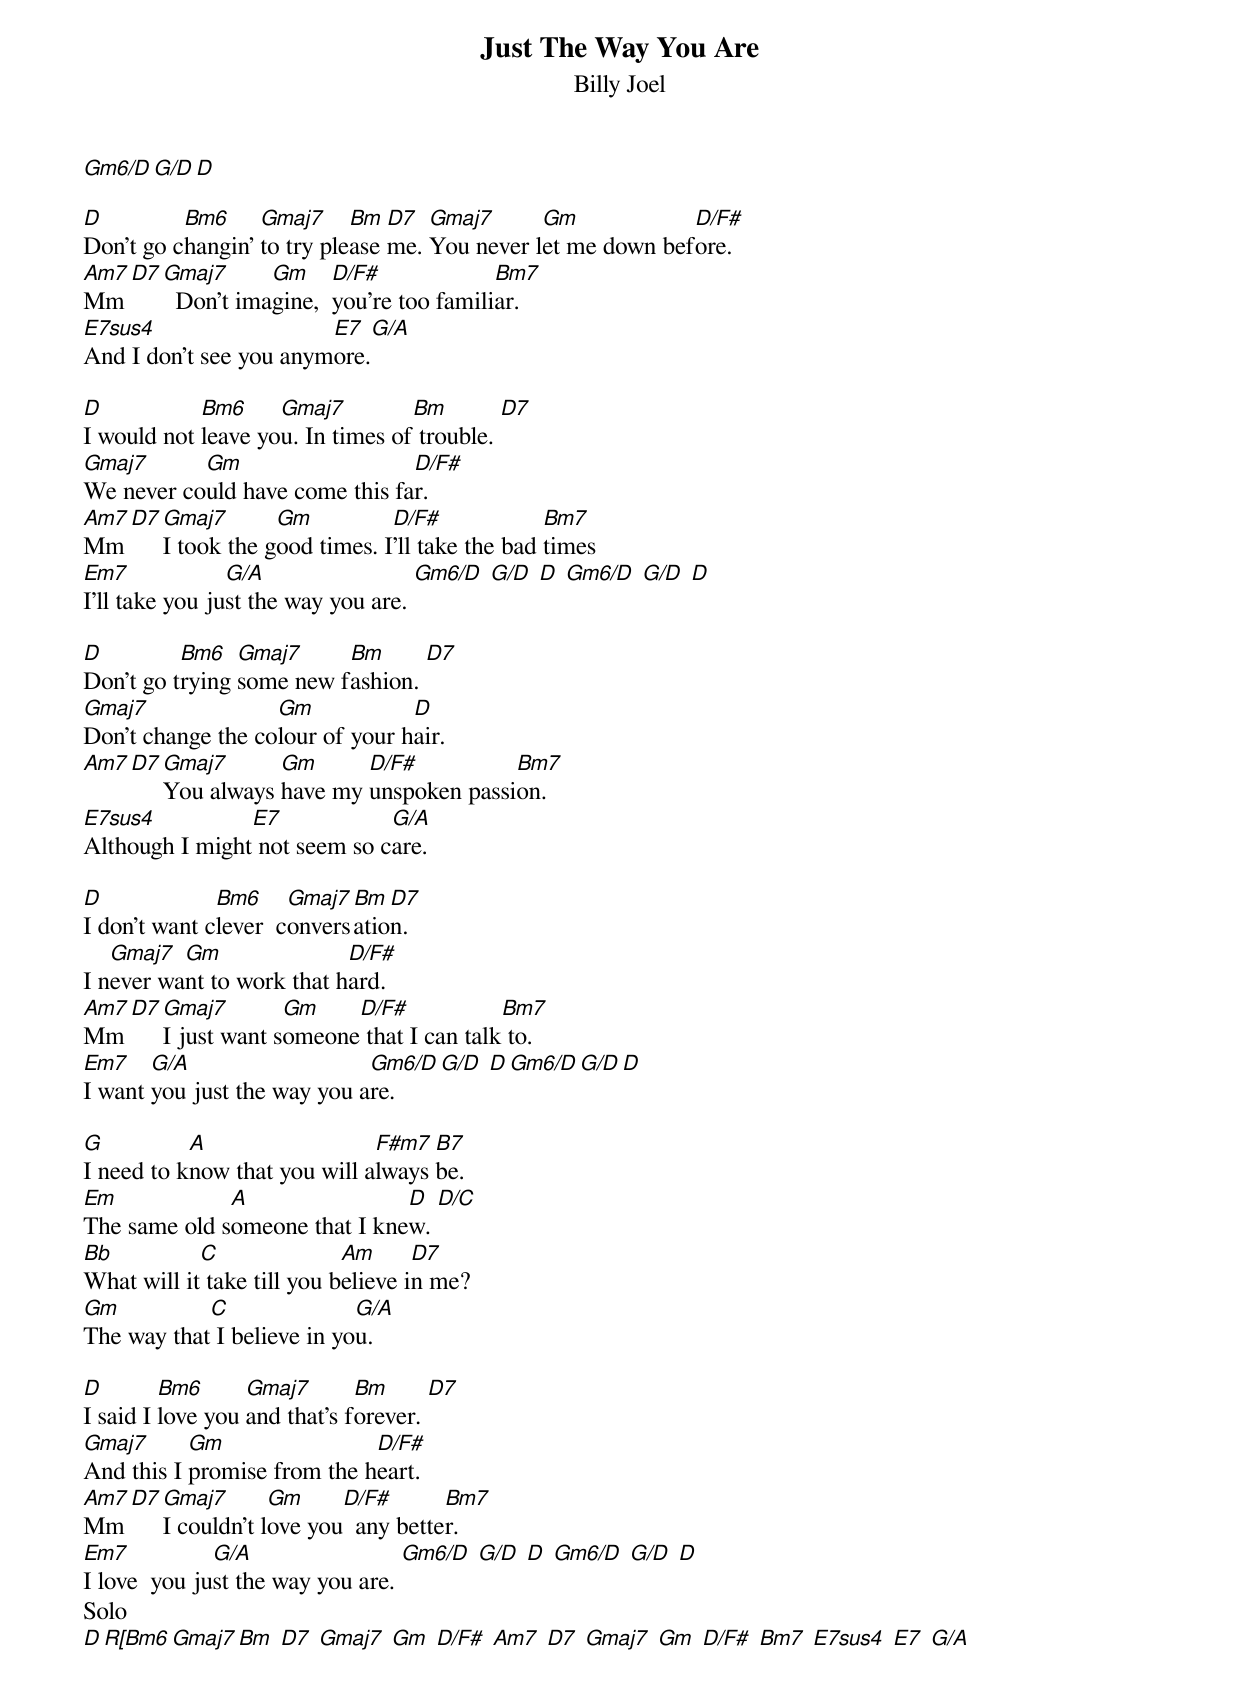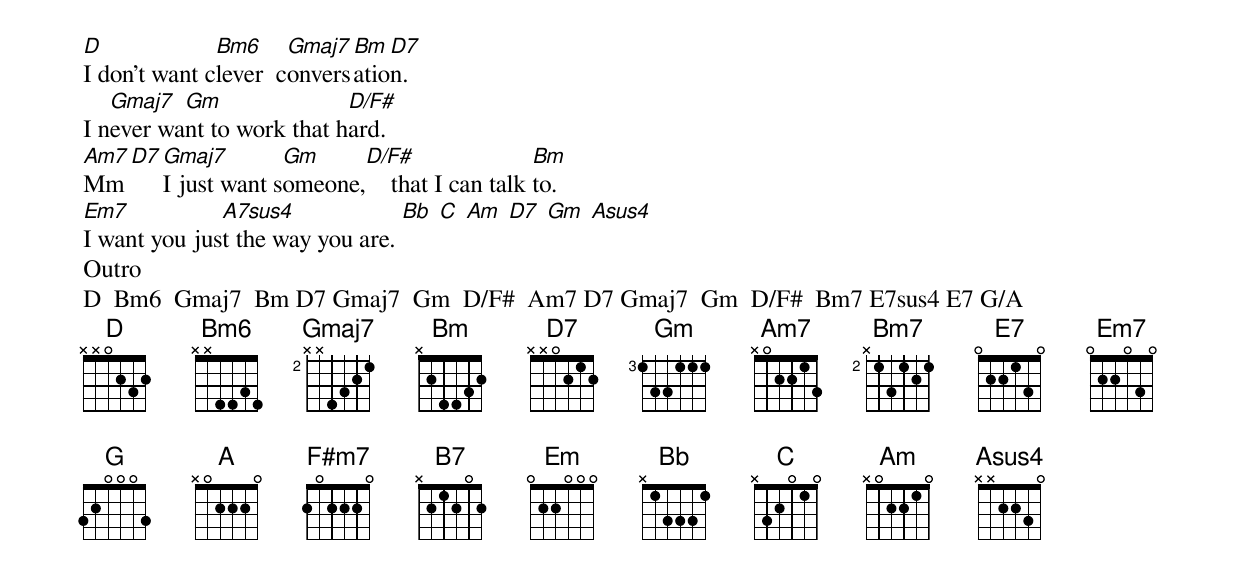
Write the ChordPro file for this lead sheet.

{title:Just The Way You Are}
{subtitle:Billy Joel}

[Gm6/D][G/D][D]

[D]Don't go c[Bm6]hangin' [Gmaj7]to try ple[Bm]ase [D7]me. [Gmaj7]You never l[Gm]et me down bef[D/F#]ore.
[Am7]Mm [D7][Gmaj7]  Don't ima[Gm]gine,  [D/F#]you're too famili[Bm7]ar.
[E7sus4]And I don't see you anym[E7]ore.[G/A]

[D]I would not [Bm6]leave yo[Gmaj7]u. In times of[Bm] trouble. [D7]
[Gmaj7]We never co[Gm]uld have come this fa[D/F#]r.
[Am7]Mm[D7][Gmaj7]I took the g[Gm]ood times. I[D/F#]'ll take the bad [Bm7]times
[Em7]I'll take you ju[G/A]st the way you are. [Gm6/D] [G/D] [D] [Gm6/D] [G/D] [D]

[D]Don't go t[Bm6]rying [Gmaj7]some new f[Bm]ashion. [D7]
[Gmaj7]Don't change the co[Gm]lour of your h[D]air.
[Am7][D7][Gmaj7]You always [Gm]have my [D/F#]unspoken passi[Bm7]on.
[E7sus4]Although I might[E7] not seem so c[G/A]are.

[D]I don't want c[Bm6]lever  c[Gmaj7]onvers[Bm]atio[D7]n.
I n[Gmaj7]ever wa[Gm]nt to work that h[D/F#]ard.
[Am7]Mm[D7][Gmaj7]I just want s[Gm]omeone[D/F#] that I can talk[Bm7] to.
[Em7]I want [G/A]you just the way you a[Gm6/D]re. [G/D] [D][Gm6/D][G/D][D]

[G]I need to k[A]now that you will a[F#m7]lways [B7]be.
[Em]The same old s[A]omeone that I kne[D]w. [D/C]
[Bb]What will it[C] take till you b[Am]elieve i[D7]n me?
[Gm]The way that[C] I believe in yo[G/A]u.

[D]I said I [Bm6]love you [Gmaj7]and that's f[Bm]orever. [D7]
[Gmaj7]And this I [Gm]promise from the h[D/F#]eart.
[Am7]Mm[D7][Gmaj7]I couldn't l[Gm]ove you[D/F#]  any bette[Bm7]r.
[Em7]I love  you ju[G/A]st the way you are. [Gm6/D] [G/D] [D] [Gm6/D] [G/D] [D]
Solo
[D][R[Bm6][Gmaj7][Bm] [D7] [Gmaj7] [Gm] [D/F#] [Am7] [D7] [Gmaj7] [Gm] [D/F#] [Bm7] [E7sus4] [E7] [G/A]

[D]I don't want c[Bm6]lever  c[Gmaj7]onvers[Bm]atio[D7]n.
I n[Gmaj7]ever wa[Gm]nt to work that h[D/F#]ard.
[Am7]Mm[D7][Gmaj7]I just want s[Gm]omeone,[D/F#]    that I can talk [Bm]to.
[Em7]I want you jus[A7sus4]t the way you are. [Bb] [C] [Am] [D7] [Gm] [Asus4]
Outro
D  Bm6  Gmaj7  Bm D7 Gmaj7  Gm  D/F#  Am7 D7 Gmaj7  Gm  D/F#  Bm7 E7sus4 E7 G/A
